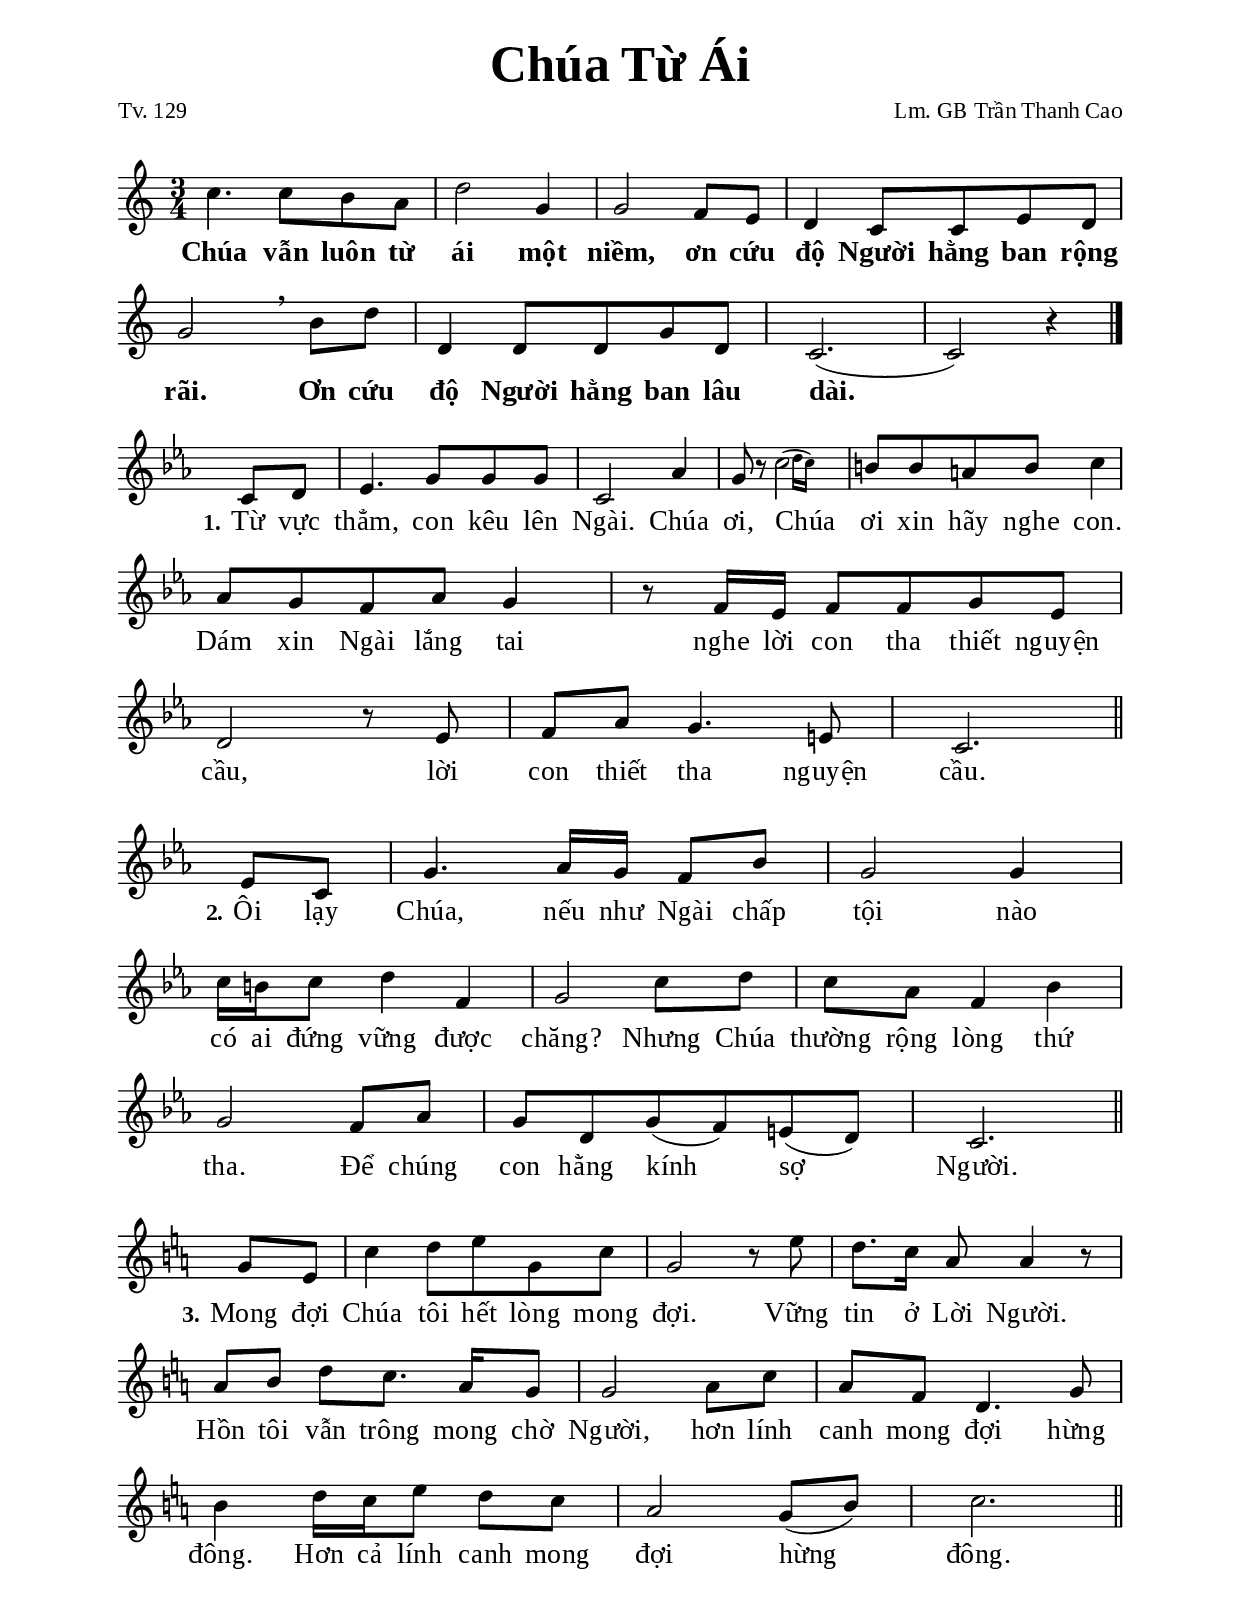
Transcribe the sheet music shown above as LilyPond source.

% Cài đặt chung
\version "2.22.1"
\include "english.ly"

\header {
  title = \markup { \fontsize #3 "Chúa Từ Ái" }
  poet = "Tv. 129"
  composer = "Lm. GB Trần Thanh Cao"
  arranger = " "
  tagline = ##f
}

\paper {
  #(set-paper-size "a4")
  top-margin = 10\mm
  bottom-margin = 10\mm
  left-margin = 20\mm
  right-margin = 20\mm
  indent = #0
  #(define fonts
    (make-pango-font-tree
      "Liberation Serif"
      "Liberation Serif"
      "Liberation Serif"
      (/ 20 20)))
  page-count = #1
}

% Nhạc điệp khúc
nhacDiepKhuc = \relative c'' {
  c4. c8 b a |
  d2 g,4 |
  g2 f8 e |
  d4 c8 c e d |
  g2 \breathe b8 d |
  d,4 d8 d g d |
  c2. ( |
  c2) r4 \bar "|."
}

% Nhạc phiên khúc
nhacPhienKhucMot = \relative c' {
  #(define afterGraceFraction (cons 1 4))
  \partial 4 c8 d |
  ef4. g8 g g |
  c,2 af'4 |
  g8 r \afterGrace c2 ({\stemDown \tweak font-size #-3 d16 \tweak font-size #-3 c)} |
  \stemNeutral
  b!8 b a! b c4 |
  af8 g f af g4 |
  r8 f16 ef f8 f g ef |
  d2 r8 ef |
  f af g4. e!8 |
  c2. \bar "||"
}

nhacPhienKhucHai = \relative c' {
  \partial 4 ef8 c |
  g'4. af16 g f8 bf |
  g2 g4 |
  c16 b! c8 d4 f, |
  g2 c8 d |
  c af f4 bf |
  g2 f8 af |
  g d g (f) e! (d) |
  c2. \bar "||"
}

nhacPhienKhucBa = \relative c'' {
  \set Staff.keyAlterations = #`(((0 . 6) . ,NATURAL)
                                 ((1 . 2) . ,NATURAL)
                                 ((0 . 5) . ,NATURAL))
  \partial 4 g8 e |
  c'4 d8 e g, c |
  g2 r8 e' |
  d8. c16 a8 a4 r8 |
  a b d c8. a16 g8 |
  g2 a8 c |
  a f d4. g8 |
  b4 d16 c e8 d c |
  a2 g8 (b) |
  c2. \bar "||"
}

% Lời điệp khúc
loiDiepKhuc = \lyricmode {
  Chúa vẫn luôn từ ái một niềm,
  ơn cứu độ Người hằng ban rộng rãi.
  Ơn cứu độ Người hằng ban lâu dài.
}

% Lời phiên khúc
loiPhienKhucMot = \lyricmode {
  \set stanza = #"1."
  Từ vực thẳm, con kêu lên Ngài.
  Chúa ơi, Chúa ơi xin hãy nghe con.
  Dám xin Ngài lắng tai nghe lời con tha thiết nguyện cầu,
  lời con thiết tha nguyện cầu.
}

loiPhienKhucHai = \lyricmode {
  \set stanza = #"2."
  Ôi lạy Chúa, nếu như Ngài chấp tội
  nào có ai đứng vững được chăng?
  Nhưng Chúa thường rộng lòng thứ tha.
  Để chúng con hằng kính sợ Người.
}

loiPhienKhucBa = \lyricmode {
  \set stanza = #"3."
  Mong đợi Chúa tôi hết lòng mong đợi.
  Vững tin ở Lời Người.
  Hồn tôi vẫn trông mong chờ Người,
  hơn lính canh mong đợi hừng đông.
  Hơn cả lính canh mong đợi hừng đông.
}


% Dàn trang
\score {
  \new ChoirStaff <<
    \new Staff = diepKhuc \with {
        \consists "Merge_rests_engraver"
        %\magnifyStaff #(magstep +1)
      }
      <<
      \new Voice = beSop {
        \key c \major \time 3/4 \stemNeutral \nhacDiepKhuc
      }
    >>
    \new Lyrics \lyricsto beSop \loiDiepKhuc
  >>
  \layout {
    \override Lyrics.LyricText.font-series = #'bold
    \override Lyrics.LyricText.font-size = #+2
    \override Lyrics.LyricSpace.minimum-distance = #1.2
    \override Score.BarNumber.break-visibility = ##(#f #f #f)
    \override Score.SpacingSpanner.uniform-stretching = ##t
  }
}

\score {
  \new ChoirStaff <<
    \new Staff = phienKhuc \with {
        %\magnifyStaff #(magstep +1)
      }
      <<
      \new Voice = beSop {
        \key ef \major \time 3/4 \nhacPhienKhucMot
      }
    >>
    \new Lyrics \lyricsto beSop \loiPhienKhucMot
  >>
  \layout {
    \override Staff.TimeSignature.transparent = ##t
    \override Lyrics.LyricText.font-size = #+2
    \override Lyrics.LyricSpace.minimum-distance = #1.3
    \override Score.BarNumber.break-visibility = ##(#f #f #f)
    \override Score.SpacingSpanner.uniform-stretching = ##t
  }
}

\score {
  \new ChoirStaff <<
    \new Staff = phienKhuc \with {
        %\magnifyStaff #(magstep +1)
      }
      <<
      \new Voice = beSop {
        \key ef \major \time 3/4 \nhacPhienKhucHai
      }
    >>
    \new Lyrics \lyricsto beSop \loiPhienKhucHai
  >>
  \layout {
    \override Staff.TimeSignature.transparent = ##t
    \override Lyrics.LyricText.font-size = #+2
    \override Lyrics.LyricSpace.minimum-distance = #1.3
    \override Score.BarNumber.break-visibility = ##(#f #f #f)
    \override Score.SpacingSpanner.uniform-stretching = ##t
  }
}

\score {
  \new ChoirStaff <<
    \new Staff = phienKhuc \with {
        %\magnifyStaff #(magstep +1)
      }
      <<
      \new Voice = beSop {
        \key ef \major \time 3/4 \nhacPhienKhucBa
      }
    >>
    \new Lyrics \lyricsto beSop \loiPhienKhucBa
  >>
  \layout {
    \override Staff.TimeSignature.transparent = ##t
    \override Lyrics.LyricText.font-size = #+2
    \override Lyrics.LyricSpace.minimum-distance = #1.2
    \override Score.BarNumber.break-visibility = ##(#f #f #f)
    \override Score.SpacingSpanner.uniform-stretching = ##t
  }
}
